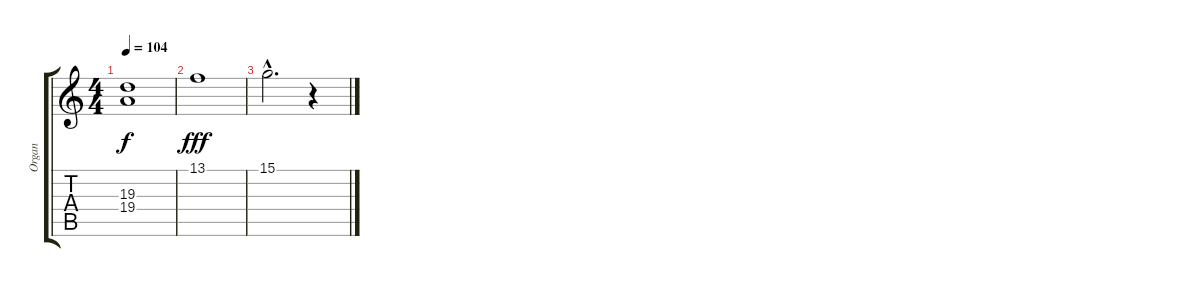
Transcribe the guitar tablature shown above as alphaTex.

\track ("Organ " "Organ ") {instrument rockorgan}
\staff {score tabs}
\tuning (E4 B3 G3 D3 A2 E2) {hide}
\ts (4 4)
\tempo 104
\clef g2
\ks c
(19.3{t} 19.4{t}).1{dy f} |
13.1.1{dy fff} |
15.1{hac}.2{d} r.4
